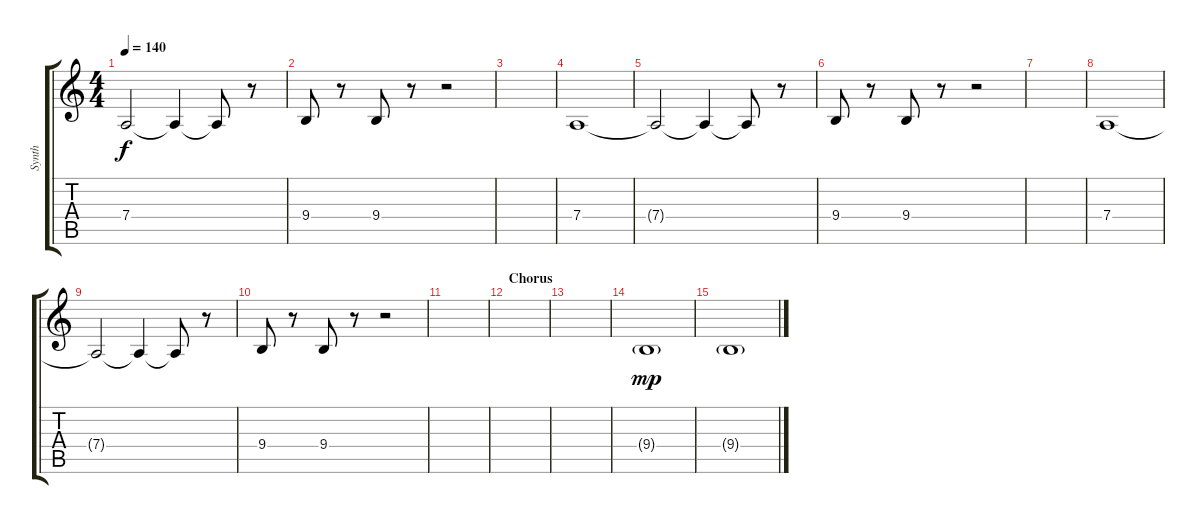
\track ("Synth" "Synth") {instrument stringensemble1}
\staff {score tabs}
\tuning (E4 B3 G3 D3 A2 E2) {hide}
\ts (4 4)
\tempo 140
\clef g2
\ks c
7.4{t}.2{dy f} 7.4{t}.4 7.4{t}.8 r.8 |
9.4.8 r.8 9.4.8 r.8 r.2 |
|
7.4.1 |
7.4{t}.2 7.4{t}.4 7.4{t}.8 r.8 |
9.4.8 r.8 9.4.8 r.8 r.2 |
|
7.4.1 |
7.4{t}.2 7.4{t}.4 7.4{t}.8 r.8 |
9.4.8 r.8 9.4.8 r.8 r.2 |
|
\section ("" "Chorus")
|
|
9.4{g}.1{dy mp} |
9.4{g}.1
